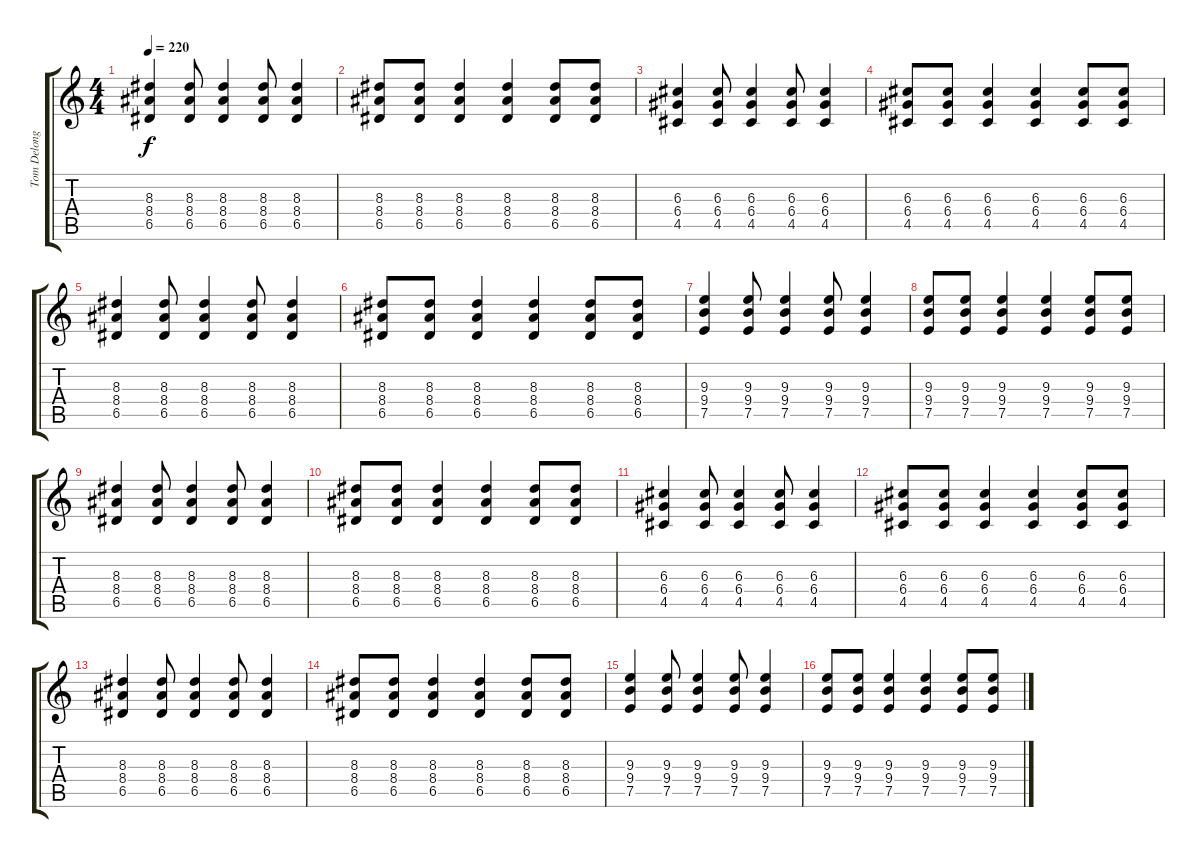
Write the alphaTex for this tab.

\track ("Tom Delonge (Guitar)" "Tom Delong") {instrument overdrivenguitar}
\staff {score tabs}
\tuning (E4 B3 G3 D3 A2 E2) {hide}
\ts (4 4)
\tempo 220
\clef g2
\ks c
(8.3 8.4 6.5).4{dy f} (8.3 8.4 6.5).8 (8.3 8.4 6.5).4 (8.3 8.4 6.5).8 (8.3 8.4 6.5).4 |
(8.3 8.4 6.5).8 (8.3 8.4 6.5).8 (8.3 8.4 6.5).4 (8.3 8.4 6.5).4 (8.3 8.4 6.5).8 (8.3 8.4 6.5).8 |
(6.3 6.4 4.5).4 (6.3 6.4 4.5).8 (6.3 6.4 4.5).4 (6.3 6.4 4.5).8 (6.3 6.4 4.5).4 |
(6.3 6.4 4.5).8 (6.3 6.4 4.5).8 (6.3 6.4 4.5).4 (6.3 6.4 4.5).4 (6.3 6.4 4.5).8 (6.3 6.4 4.5).8 |
(8.3 8.4 6.5).4 (8.3 8.4 6.5).8 (8.3 8.4 6.5).4 (8.3 8.4 6.5).8 (8.3 8.4 6.5).4 |
(8.3 8.4 6.5).8 (8.3 8.4 6.5).8 (8.3 8.4 6.5).4 (8.3 8.4 6.5).4 (8.3 8.4 6.5).8 (8.3 8.4 6.5).8 |
(9.3 9.4 7.5).4 (9.3 9.4 7.5).8 (9.3 9.4 7.5).4 (9.3 9.4 7.5).8 (9.3 9.4 7.5).4 |
(9.3 9.4 7.5).8 (9.3 9.4 7.5).8 (9.3 9.4 7.5).4 (9.3 9.4 7.5).4 (9.3 9.4 7.5).8 (9.3 9.4 7.5).8 |
(8.3 8.4 6.5).4 (8.3 8.4 6.5).8 (8.3 8.4 6.5).4 (8.3 8.4 6.5).8 (8.3 8.4 6.5).4 |
(8.3 8.4 6.5).8 (8.3 8.4 6.5).8 (8.3 8.4 6.5).4 (8.3 8.4 6.5).4 (8.3 8.4 6.5).8 (8.3 8.4 6.5).8 |
(6.3 6.4 4.5).4 (6.3 6.4 4.5).8 (6.3 6.4 4.5).4 (6.3 6.4 4.5).8 (6.3 6.4 4.5).4 |
(6.3 6.4 4.5).8 (6.3 6.4 4.5).8 (6.3 6.4 4.5).4 (6.3 6.4 4.5).4 (6.3 6.4 4.5).8 (6.3 6.4 4.5).8 |
(8.3 8.4 6.5).4 (8.3 8.4 6.5).8 (8.3 8.4 6.5).4 (8.3 8.4 6.5).8 (8.3 8.4 6.5).4 |
(8.3 8.4 6.5).8 (8.3 8.4 6.5).8 (8.3 8.4 6.5).4 (8.3 8.4 6.5).4 (8.3 8.4 6.5).8 (8.3 8.4 6.5).8 |
(9.3 9.4 7.5).4 (9.3 9.4 7.5).8 (9.3 9.4 7.5).4 (9.3 9.4 7.5).8 (9.3 9.4 7.5).4 |
(9.3 9.4 7.5).8 (9.3 9.4 7.5).8 (9.3 9.4 7.5).4 (9.3 9.4 7.5).4 (9.3 9.4 7.5).8 (9.3 9.4 7.5).8
